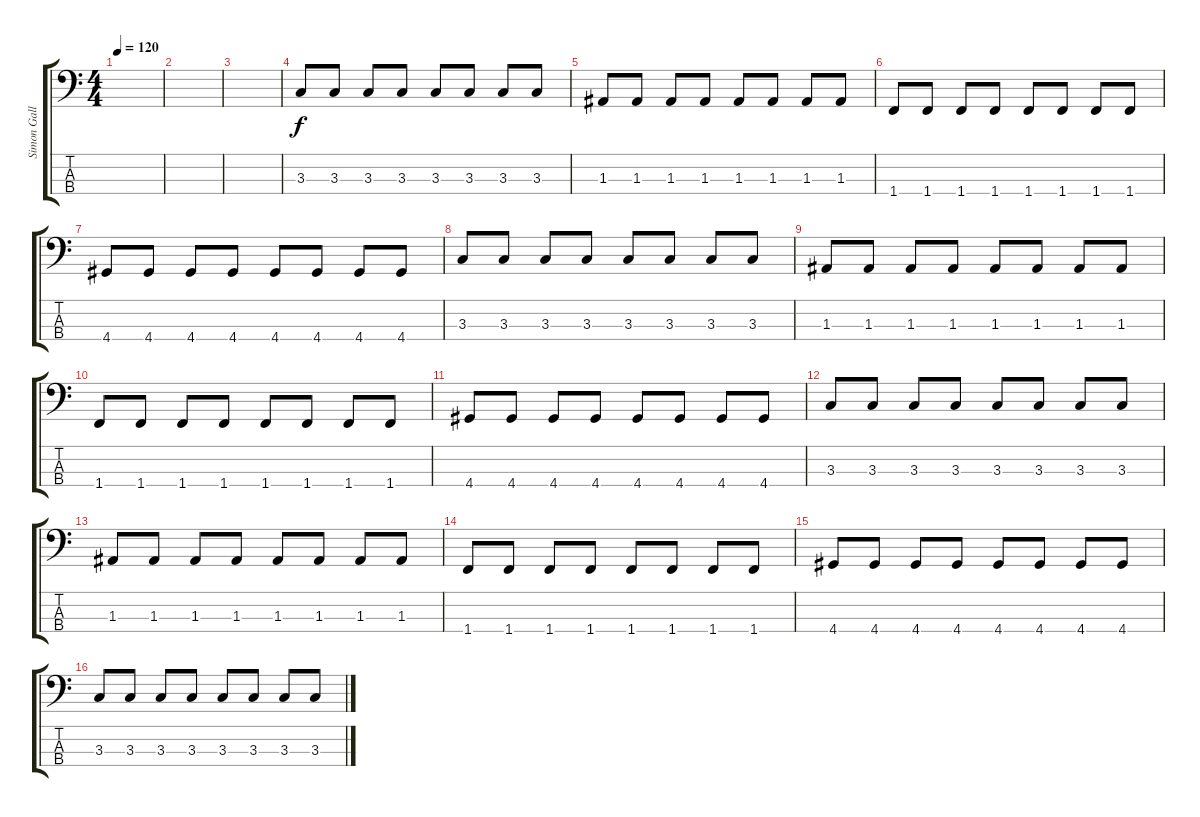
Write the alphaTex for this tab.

\track ("Simon Gallup" "Simon Gall") {instrument electricbassfinger}
\staff {score tabs}
\tuning (G2 D2 A1 E1) {hide}
\ts (4 4)
\tempo 120
\clef f4
\ks c
|
|
|
3.3.8 3.3.8 3.3.8 3.3.8 3.3.8 3.3.8 3.3.8 3.3.8 |
1.3.8 1.3.8 1.3.8 1.3.8 1.3.8 1.3.8 1.3.8 1.3.8 |
1.4.8 1.4.8 1.4.8 1.4.8 1.4.8 1.4.8 1.4.8 1.4.8 |
4.4.8 4.4.8 4.4.8 4.4.8 4.4.8 4.4.8 4.4.8 4.4.8 |
3.3.8 3.3.8 3.3.8 3.3.8 3.3.8 3.3.8 3.3.8 3.3.8 |
1.3.8 1.3.8 1.3.8 1.3.8 1.3.8 1.3.8 1.3.8 1.3.8 |
1.4.8 1.4.8 1.4.8 1.4.8 1.4.8 1.4.8 1.4.8 1.4.8 |
4.4.8 4.4.8 4.4.8 4.4.8 4.4.8 4.4.8 4.4.8 4.4.8 |
3.3.8 3.3.8 3.3.8 3.3.8 3.3.8 3.3.8 3.3.8 3.3.8 |
1.3.8 1.3.8 1.3.8 1.3.8 1.3.8 1.3.8 1.3.8 1.3.8 |
1.4.8 1.4.8 1.4.8 1.4.8 1.4.8 1.4.8 1.4.8 1.4.8 |
4.4.8 4.4.8 4.4.8 4.4.8 4.4.8 4.4.8 4.4.8 4.4.8 |
3.3.8 3.3.8 3.3.8 3.3.8 3.3.8 3.3.8 3.3.8 3.3.8
